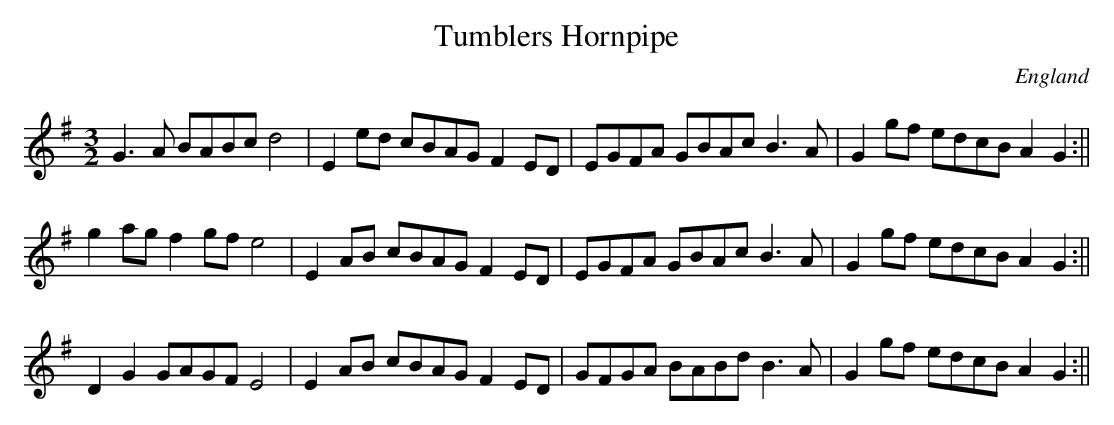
X:1
T: Tumblers Hornpipe
O: England
M: 3/2
L: 1/8
K: G
G3A BABc d4 | E2ed cBAG F2ED | EGFA GBAc B3A | G2gf edcB A2G2 :||
g2ag f2gf e4 | E2AB cBAG F2ED | EGFA GBAc B3A | G2gf edcB A2G2 :||
D2G2 GAGF E4 | E2AB cBAG F2ED | GFGA BABd B3A | G2gf edcB A2G2 :||
